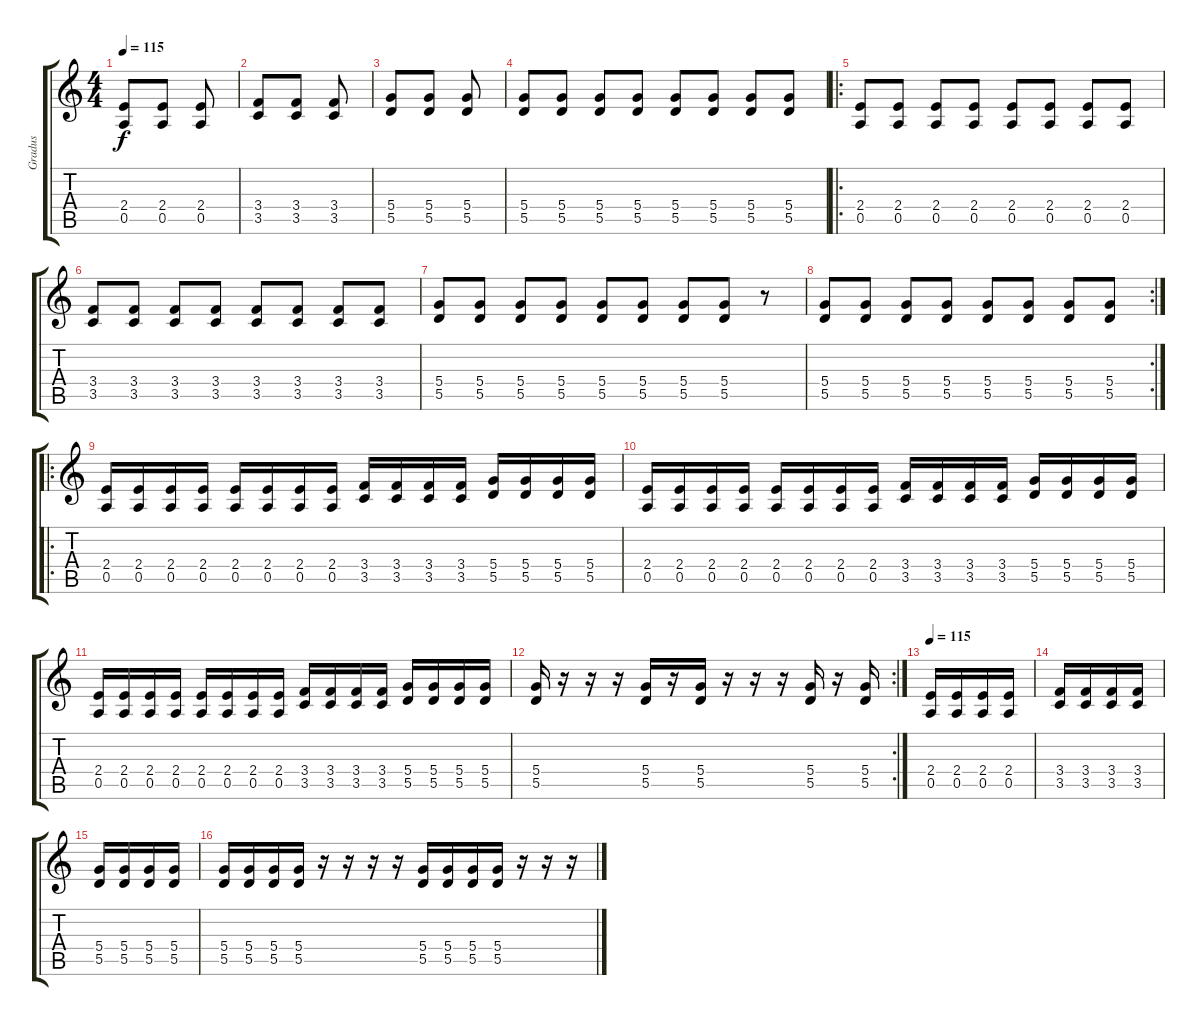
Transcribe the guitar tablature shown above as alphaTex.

\track ("Gradus" "Gradus") {instrument distortionguitar}
\staff {score tabs}
\tuning (E4 B3 G3 D3 A2 E2) {hide}
\ts (4 4)
\tempo 115
\clef g2
\ks c
(2.4 0.5).8{dy f} (2.4 0.5).8 (2.4 0.5).8 |
(3.4 3.5).8 (3.4 3.5).8 (3.4 3.5).8 |
(5.4 5.5).8 (5.4 5.5).8 (5.4 5.5).8 |
(5.4 5.5).8 (5.4 5.5).8 (5.4 5.5).8 (5.4 5.5).8 (5.4 5.5).8 (5.4 5.5).8 (5.4 5.5).8 (5.4 5.5).8 |
\ro
(2.4 0.5).8 (2.4 0.5).8 (2.4 0.5).8 (2.4 0.5).8 (2.4 0.5).8 (2.4 0.5).8 (2.4 0.5).8 (2.4 0.5).8 |
(3.4 3.5).8 (3.4 3.5).8 (3.4 3.5).8 (3.4 3.5).8 (3.4 3.5).8 (3.4 3.5).8 (3.4 3.5).8 (3.4 3.5).8 |
(5.4 5.5).8 (5.4 5.5).8 (5.4 5.5).8 (5.4 5.5).8 (5.4 5.5).8 (5.4 5.5).8 (5.4 5.5).8 (5.4 5.5).8 r.8 |
\rc 2
(5.4 5.5).8 (5.4 5.5).8 (5.4 5.5).8 (5.4 5.5).8 (5.4 5.5).8 (5.4 5.5).8 (5.4 5.5).8 (5.4 5.5).8 |
\ro
(2.4 0.5).16 (2.4 0.5).16 (2.4 0.5).16 (2.4 0.5).16 (2.4 0.5).16 (2.4 0.5).16 (2.4 0.5).16 (2.4 0.5).16 (3.4 3.5).16 (3.4 3.5).16 (3.4 3.5).16 (3.4 3.5).16 (5.4 5.5).16 (5.4 5.5).16 (5.4 5.5).16 (5.4 5.5).16 |
(2.4 0.5).16 (2.4 0.5).16 (2.4 0.5).16 (2.4 0.5).16 (2.4 0.5).16 (2.4 0.5).16 (2.4 0.5).16 (2.4 0.5).16 (3.4 3.5).16 (3.4 3.5).16 (3.4 3.5).16 (3.4 3.5).16 (5.4 5.5).16 (5.4 5.5).16 (5.4 5.5).16 (5.4 5.5).16 |
(2.4 0.5).16 (2.4 0.5).16 (2.4 0.5).16 (2.4 0.5).16 (2.4 0.5).16 (2.4 0.5).16 (2.4 0.5).16 (2.4 0.5).16 (3.4 3.5).16 (3.4 3.5).16 (3.4 3.5).16 (3.4 3.5).16 (5.4 5.5).16 (5.4 5.5).16 (5.4 5.5).16 (5.4 5.5).16 |
\rc 2
(5.4 5.5).16 r.16 r.16 r.16 (5.4 5.5).16 r.16 (5.4 5.5).16 r.16 r.16 r.16 (5.4 5.5).16 r.16 (5.4 5.5).16 |
\tempo 115
(2.4 0.5).16 (2.4 0.5).16 (2.4 0.5).16 (2.4 0.5).16 |
(3.4 3.5).16 (3.4 3.5).16 (3.4 3.5).16 (3.4 3.5).16 |
(5.4 5.5).16 (5.4 5.5).16 (5.4 5.5).16 (5.4 5.5).16 |
(5.4 5.5).16 (5.4 5.5).16 (5.4 5.5).16 (5.4 5.5).16 r.16 r.16 r.16 r.16 (5.4 5.5).16 (5.4 5.5).16 (5.4 5.5).16 (5.4 5.5).16 r.16 r.16 r.16
